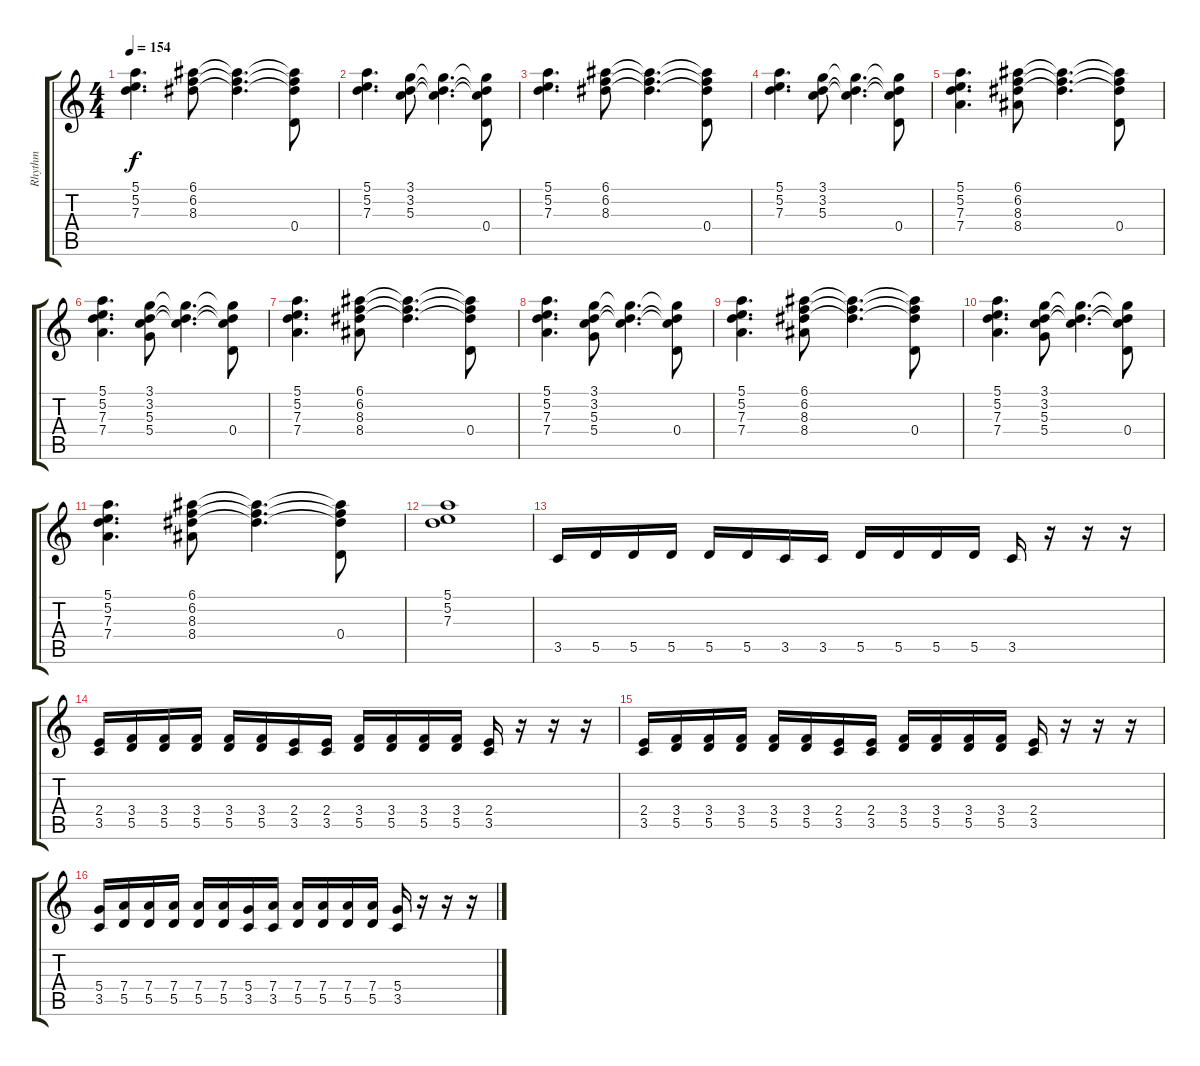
\track ("Rhythm" "Rhythm") {instrument electricguitarjazz}
\staff {score tabs}
\tuning (E4 B3 G3 D3 A2 E2) {hide}
\ts (4 4)
\tempo 154
\clef g2
\ks c
(5.1 5.2 7.3).4{d dy f} (6.1 6.2 8.3).8 (6.1{t} 6.2{t} 8.3{t}).4{d} (6.1{t} 6.2{t} 8.3{t} 0.4).8 |
(5.1 5.2 7.3).4{d} (3.1 3.2 5.3).8 (3.1{t} 3.2{t} 5.3{t}).4{d} (3.1{t} 3.2{t} 5.3{t} 0.4).8 |
(5.1 5.2 7.3).4{d} (6.1 6.2 8.3).8 (6.1{t} 6.2{t} 8.3{t}).4{d} (6.1{t} 6.2{t} 8.3{t} 0.4).8 |
(5.1 5.2 7.3).4{d} (3.1 3.2 5.3).8 (3.1{t} 3.2{t} 5.3{t}).4{d} (3.1{t} 3.2{t} 5.3{t} 0.4).8 |
(5.1 5.2 7.3 7.4).4{d} (6.1 6.2 8.3 8.4).8 (6.1{t} 6.2{t} 8.3{t}).4{d} (6.1{t} 6.2{t} 8.3{t} 0.4).8 |
(5.1 5.2 7.3 7.4).4{d} (3.1 3.2 5.3 5.4).8 (3.1{t} 3.2{t} 5.3{t}).4{d} (3.1{t} 3.2{t} 5.3{t} 0.4).8 |
(5.1 5.2 7.3 7.4).4{d} (6.1 6.2 8.3 8.4).8 (6.1{t} 6.2{t} 8.3{t}).4{d} (6.1{t} 6.2{t} 8.3{t} 0.4).8 |
(5.1 5.2 7.3 7.4).4{d} (3.1 3.2 5.3 5.4).8 (3.1{t} 3.2{t} 5.3{t}).4{d} (3.1{t} 3.2{t} 5.3{t} 0.4).8 |
(5.1 5.2 7.3 7.4).4{d} (6.1 6.2 8.3 8.4).8 (6.1{t} 6.2{t} 8.3{t}).4{d} (6.1{t} 6.2{t} 8.3{t} 0.4).8 |
(5.1 5.2 7.3 7.4).4{d} (3.1 3.2 5.3 5.4).8 (3.1{t} 3.2{t} 5.3{t}).4{d} (3.1{t} 3.2{t} 5.3{t} 0.4).8 |
(5.1 5.2 7.3 7.4).4{d} (6.1 6.2 8.3 8.4).8 (6.1{t} 6.2{t} 8.3{t}).4{d} (6.1{t} 6.2{t} 8.3{t} 0.4).8 |
(5.1 5.2 7.3).1 |
3.5.16{instrument distortionguitar} 5.5.16 5.5.16 5.5.16 5.5.16 5.5.16 3.5.16 3.5.16 5.5.16 5.5.16 5.5.16 5.5.16 3.5.16 r.16 r.16 r.16 |
(2.4 3.5).16{instrument distortionguitar} (3.4 5.5).16 (3.4 5.5).16 (3.4 5.5).16 (3.4 5.5).16 (3.4 5.5).16 (2.4 3.5).16 (2.4 3.5).16 (3.4 5.5).16 (3.4 5.5).16 (3.4 5.5).16 (3.4 5.5).16 (2.4 3.5).16 r.16 r.16 r.16 |
(2.4 3.5).16{instrument distortionguitar} (3.4 5.5).16 (3.4 5.5).16 (3.4 5.5).16 (3.4 5.5).16 (3.4 5.5).16 (2.4 3.5).16 (2.4 3.5).16 (3.4 5.5).16 (3.4 5.5).16 (3.4 5.5).16 (3.4 5.5).16 (2.4 3.5).16 r.16 r.16 r.16 |
(5.4 3.5).16{instrument distortionguitar} (7.4 5.5).16 (7.4 5.5).16 (7.4 5.5).16 (7.4 5.5).16 (7.4 5.5).16 (5.4 3.5).16 (7.4 3.5).16 (7.4 5.5).16 (7.4 5.5).16 (7.4 5.5).16 (7.4 5.5).16 (5.4 3.5).16 r.16 r.16 r.16
